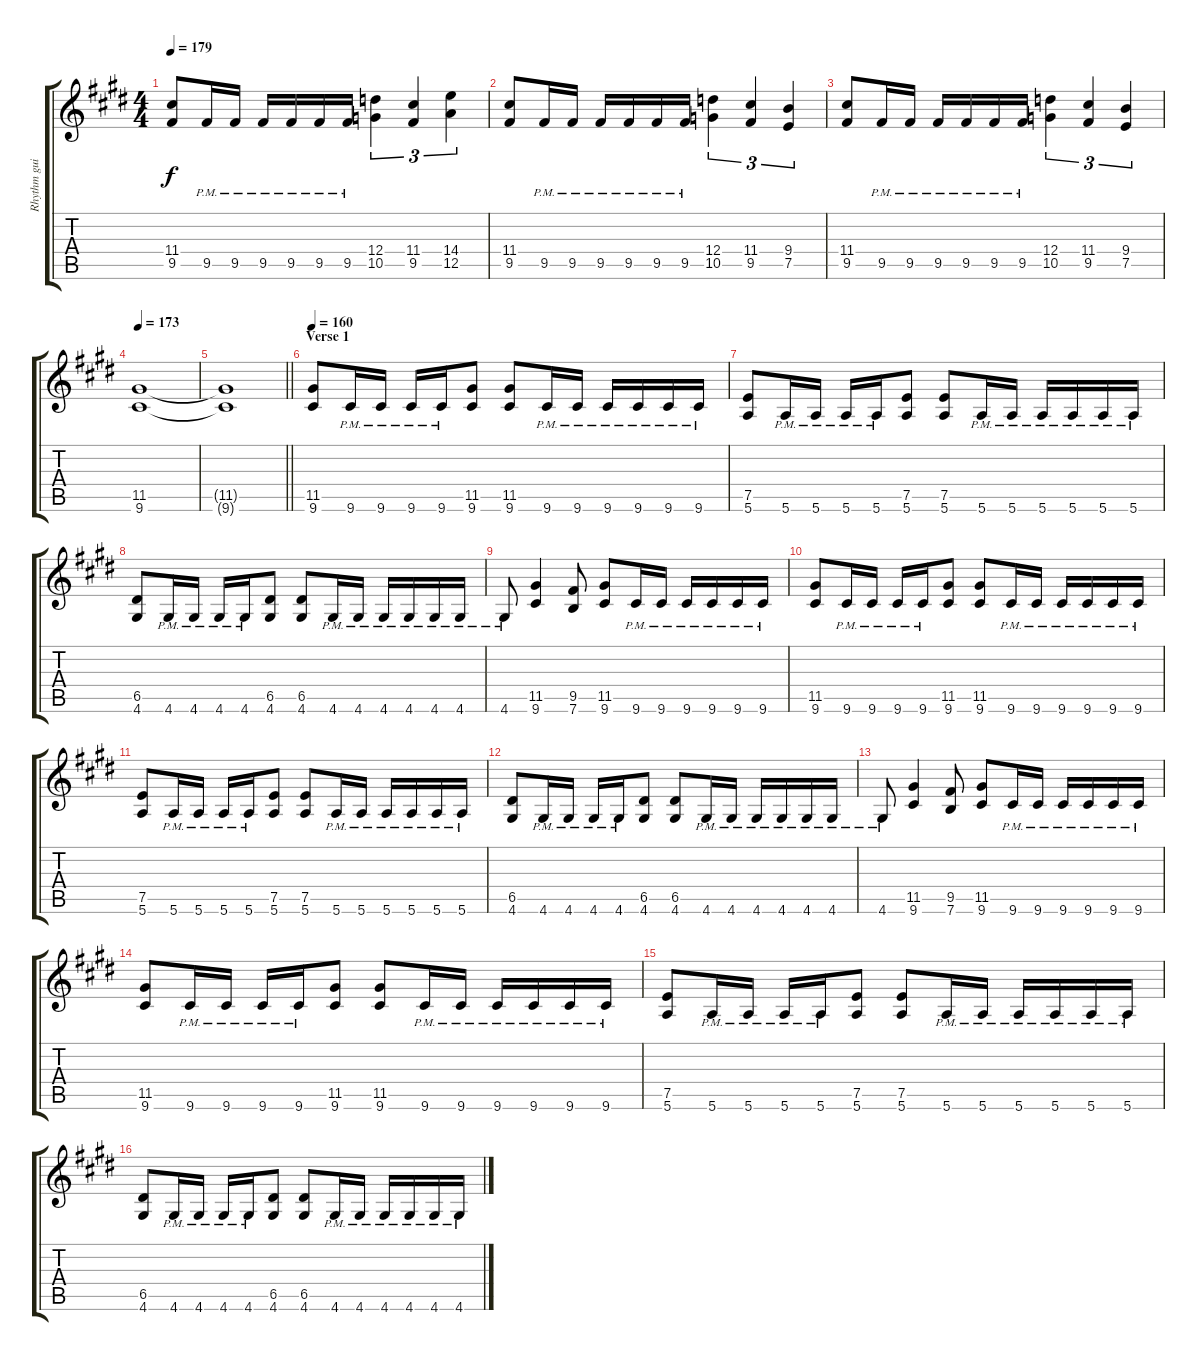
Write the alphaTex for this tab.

\track ("Rhythm guitar I (Marcus Siepen)" "Rhythm gui") {instrument distortionguitar}
\staff {score tabs}
\tuning (E4 B3 G3 D3 A2 E2) {hide}
\ts (4 4)
\tempo 179
\clef g2
\ks c#minor
(11.4 9.5).8{dy f} 9.5{pm}.16 9.5{pm}.16 9.5{pm}.16 9.5{pm}.16 9.5{pm}.16 9.5{pm}.16 (12.4 10.5).4{tu (3 2)} (11.4 9.5).4{tu (3 2)} (14.4 12.5).4{tu (3 2)} |
(11.4 9.5).8 9.5{pm}.16 9.5{pm}.16 9.5{pm}.16 9.5{pm}.16 9.5{pm}.16 9.5{pm}.16 (12.4 10.5).4{tu (3 2)} (11.4 9.5).4{tu (3 2)} (9.4 7.5).4{tu (3 2)} |
(11.4 9.5).8 9.5{pm}.16 9.5{pm}.16 9.5{pm}.16 9.5{pm}.16 9.5{pm}.16 9.5{pm}.16 (12.4 10.5).4{tu (3 2)} (11.4 9.5).4{tu (3 2)} (9.4 7.5).4{tu (3 2)} |
\tempo 173
(11.5 9.6).1 |
\barLineRight lightlight
(11.5{t} 9.6{t}).1 |
\section ("" "Verse 1")
\tempo 160
(11.5 9.6).8 9.6{pm}.16 9.6{pm}.16 9.6{pm}.16 9.6{pm}.16 (11.5 9.6).8 (11.5 9.6).8 9.6{pm}.16 9.6{pm}.16 9.6{pm}.16 9.6{pm}.16 9.6{pm}.16 9.6{pm}.16 |
(7.5 5.6).8 5.6{pm}.16 5.6{pm}.16 5.6{pm}.16 5.6{pm}.16 (7.5 5.6).8 (7.5 5.6).8 5.6{pm}.16 5.6{pm}.16 5.6{pm}.16 5.6{pm}.16 5.6{pm}.16 5.6{pm}.16 |
(6.5 4.6).8 4.6{pm}.16 4.6{pm}.16 4.6{pm}.16 4.6{pm}.16 (6.5 4.6).8 (6.5 4.6).8 4.6{pm}.16 4.6{pm}.16 4.6{pm}.16 4.6{pm}.16 4.6{pm}.16 4.6{pm}.16 |
4.6{pm}.8 (11.5 9.6).4 (9.5 7.6).8 (11.5 9.6).8 9.6{pm}.16 9.6{pm}.16 9.6{pm}.16 9.6{pm}.16 9.6{pm}.16 9.6{pm}.16 |
(11.5 9.6).8 9.6{pm}.16 9.6{pm}.16 9.6{pm}.16 9.6{pm}.16 (11.5 9.6).8 (11.5 9.6).8 9.6{pm}.16 9.6{pm}.16 9.6{pm}.16 9.6{pm}.16 9.6{pm}.16 9.6{pm}.16 |
(7.5 5.6).8 5.6{pm}.16 5.6{pm}.16 5.6{pm}.16 5.6{pm}.16 (7.5 5.6).8 (7.5 5.6).8 5.6{pm}.16 5.6{pm}.16 5.6{pm}.16 5.6{pm}.16 5.6{pm}.16 5.6{pm}.16 |
(6.5 4.6).8 4.6{pm}.16 4.6{pm}.16 4.6{pm}.16 4.6{pm}.16 (6.5 4.6).8 (6.5 4.6).8 4.6{pm}.16 4.6{pm}.16 4.6{pm}.16 4.6{pm}.16 4.6{pm}.16 4.6{pm}.16 |
4.6{pm}.8 (11.5 9.6).4 (9.5 7.6).8 (11.5 9.6).8 9.6{pm}.16 9.6{pm}.16 9.6{pm}.16 9.6{pm}.16 9.6{pm}.16 9.6{pm}.16 |
(11.5 9.6).8 9.6{pm}.16 9.6{pm}.16 9.6{pm}.16 9.6{pm}.16 (11.5 9.6).8 (11.5 9.6).8 9.6{pm}.16 9.6{pm}.16 9.6{pm}.16 9.6{pm}.16 9.6{pm}.16 9.6{pm}.16 |
(7.5 5.6).8 5.6{pm}.16 5.6{pm}.16 5.6{pm}.16 5.6{pm}.16 (7.5 5.6).8 (7.5 5.6).8 5.6{pm}.16 5.6{pm}.16 5.6{pm}.16 5.6{pm}.16 5.6{pm}.16 5.6{pm}.16 |
(6.5 4.6).8 4.6{pm}.16 4.6{pm}.16 4.6{pm}.16 4.6{pm}.16 (6.5 4.6).8 (6.5 4.6).8 4.6{pm}.16 4.6{pm}.16 4.6{pm}.16 4.6{pm}.16 4.6{pm}.16 4.6{pm}.16
